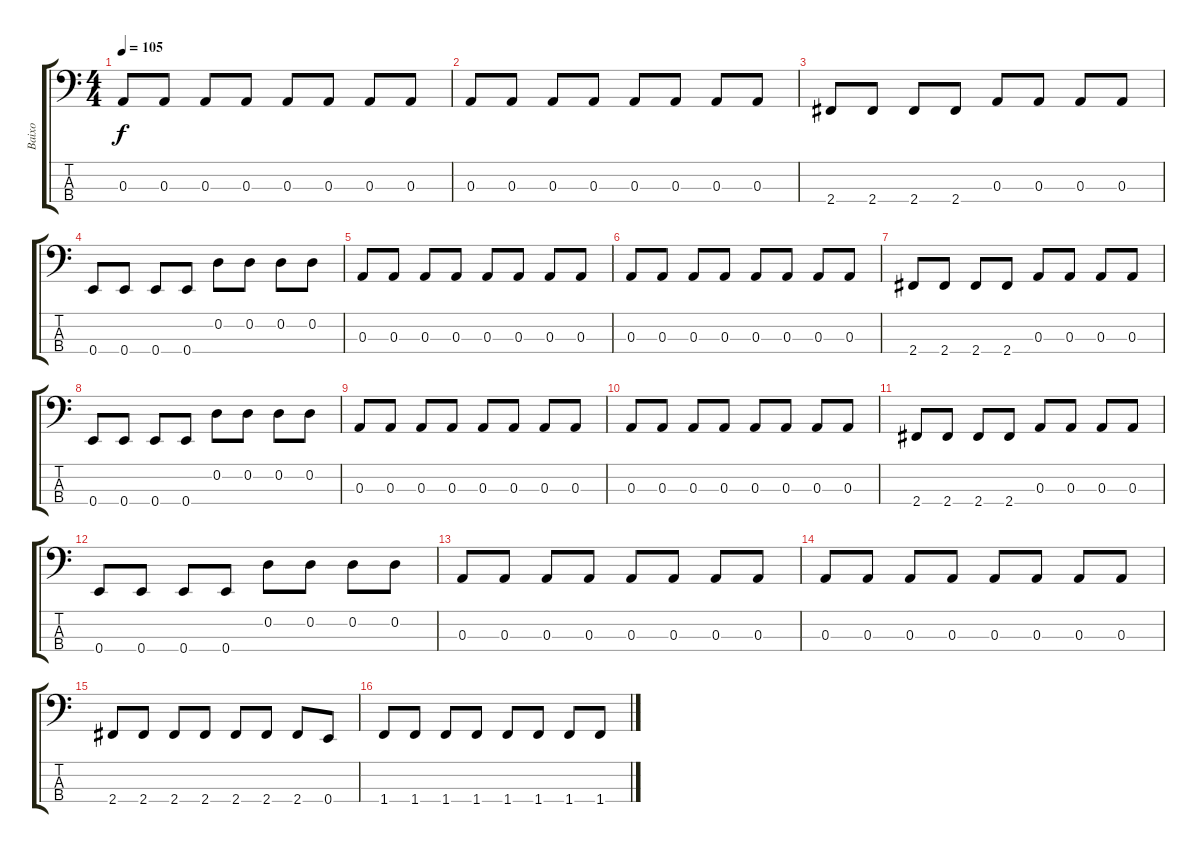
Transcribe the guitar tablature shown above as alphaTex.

\track ("Baixo" "Baixo") {instrument slapbass2}
\staff {score tabs}
\tuning (G2 D2 A1 E1) {hide}
\ts (4 4)
\tempo 105
\clef f4
\ks c
0.3.8{dy f} 0.3.8 0.3.8 0.3.8 0.3.8 0.3.8 0.3.8 0.3.8 |
0.3.8 0.3.8 0.3.8 0.3.8 0.3.8 0.3.8 0.3.8 0.3.8 |
2.4.8 2.4.8 2.4.8 2.4.8 0.3.8 0.3.8 0.3.8 0.3.8 |
0.4.8 0.4.8 0.4.8 0.4.8 0.2.8 0.2.8 0.2.8 0.2.8 |
0.3.8 0.3.8 0.3.8 0.3.8 0.3.8 0.3.8 0.3.8 0.3.8 |
0.3.8 0.3.8 0.3.8 0.3.8 0.3.8 0.3.8 0.3.8 0.3.8 |
2.4.8 2.4.8 2.4.8 2.4.8 0.3.8 0.3.8 0.3.8 0.3.8 |
0.4.8 0.4.8 0.4.8 0.4.8 0.2.8 0.2.8 0.2.8 0.2.8 |
0.3.8 0.3.8 0.3.8 0.3.8 0.3.8 0.3.8 0.3.8 0.3.8 |
0.3.8 0.3.8 0.3.8 0.3.8 0.3.8 0.3.8 0.3.8 0.3.8 |
2.4.8 2.4.8 2.4.8 2.4.8 0.3.8 0.3.8 0.3.8 0.3.8 |
0.4.8 0.4.8 0.4.8 0.4.8 0.2.8 0.2.8 0.2.8 0.2.8 |
0.3.8 0.3.8 0.3.8 0.3.8 0.3.8 0.3.8 0.3.8 0.3.8 |
0.3.8 0.3.8 0.3.8 0.3.8 0.3.8 0.3.8 0.3.8 0.3.8 |
2.4.8 2.4.8 2.4.8 2.4.8 2.4.8 2.4.8 2.4.8 0.4.8 |
1.4.8 1.4.8 1.4.8 1.4.8 1.4.8 1.4.8 1.4.8 1.4.8
